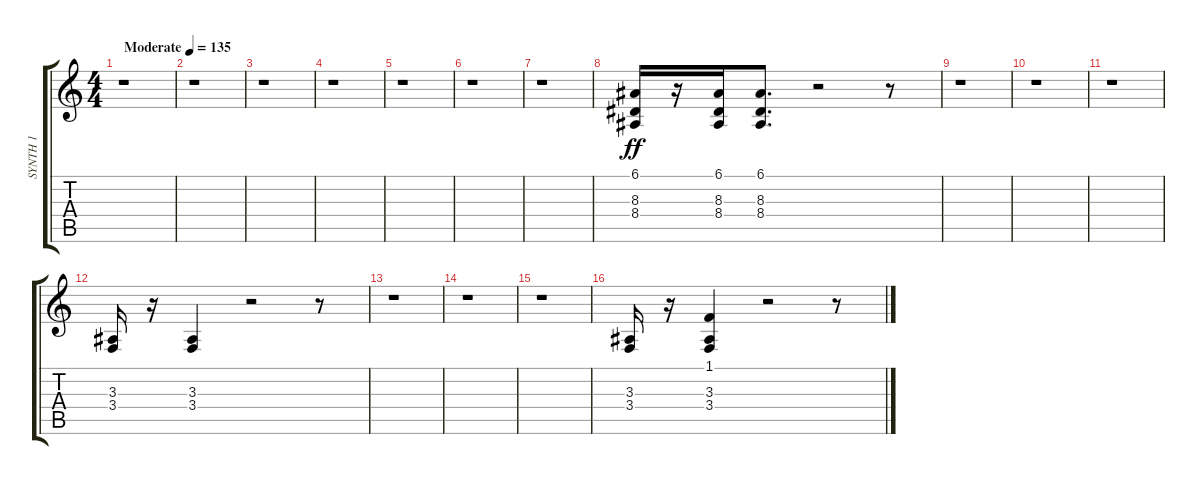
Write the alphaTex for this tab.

\track ("SYNTH 1" "SYNTH 1") {instrument bagpipe}
\staff {score tabs}
\tuning (E4 B3 G3 D3 A2 E2) {hide}
\ts (4 4)
\tempo (135 "Moderate")
\clef g2
\ks c
r.1{dy ff instrument bagpipe} |
r.1 |
r.1 |
r.1 |
r.1 |
r.1 |
r.1 |
(6.1 8.3 8.4).16 r.16 (6.1 8.3 8.4).16 (6.1 8.3 8.4).8{d} r.2 r.8 |
r.1 |
r.1 |
r.1 |
(3.3 3.4).16 r.16 (3.3 3.4).4 r.2 r.8 |
r.1 |
r.1 |
r.1 |
(3.3 3.4).16 r.16 (1.1 3.3 3.4).4 r.2 r.8
